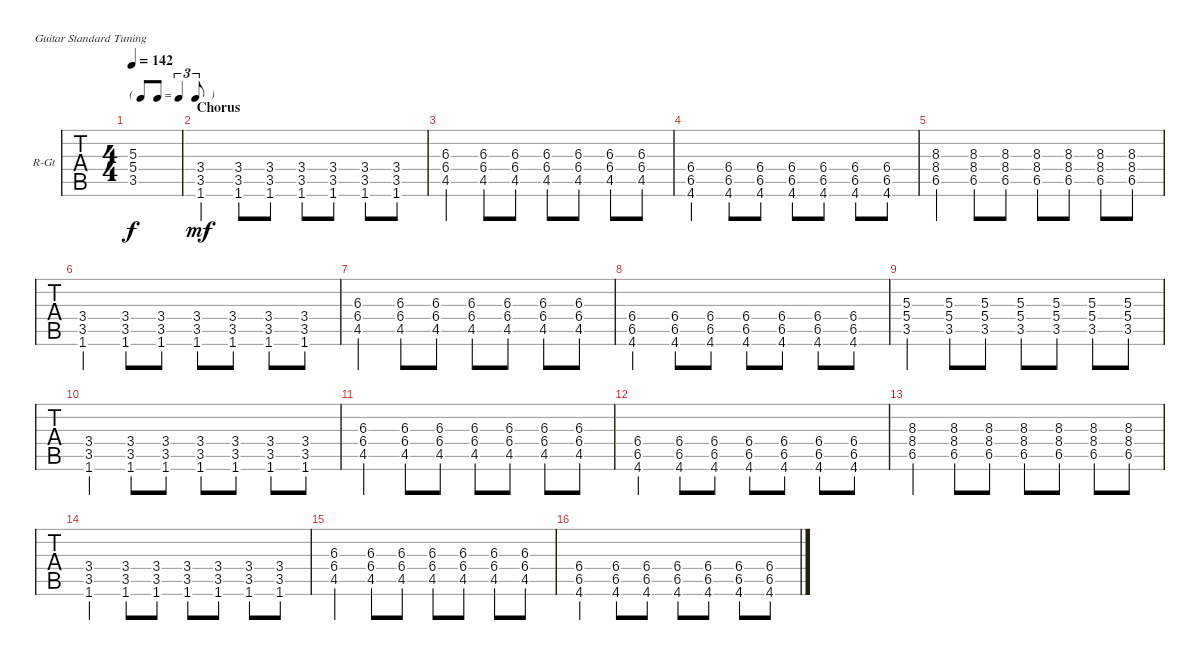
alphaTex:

\defaultSystemsLayout 4
\bracketExtendMode groupsimilarinstruments
\firstSystemTrackNameOrientation horizontal
\otherSystemsTrackNameOrientation horizontal
\track ("Rythm Guitar (Billi Joe)" "R-Gt") {instrument distortionguitar}
\staff {tabs}
\tuning (E4 B3 G3 D3 A2 E2)
\ts (4 4)
\tf triplet8th
\tempo 142
\clef g2
\ks c
(3.5{t} 5.4{t} 5.3{t}).1{dy f} |
\section ("" "Chorus")
(3.4 3.5 1.6).4{dy mf} (3.4 3.5 1.6).8 (3.4 3.5 1.6).8 (3.4 3.5 1.6).8 (3.4 3.5 1.6).8 (3.4 3.5 1.6).8 (3.4 3.5 1.6).8 |
(6.4 6.3 4.5).4 (6.4 6.3 4.5).8 (6.4 6.3 4.5).8 (6.4 6.3 4.5).8 (6.4 6.3 4.5).8 (6.4 6.3 4.5).8 (6.4 6.3 4.5).8 |
(6.4 4.6 6.5).4 (6.4 6.5 4.6).8 (6.4 6.5 4.6).8 (6.4 6.5 4.6).8 (6.4 6.5 4.6).8 (6.4 6.5 4.6).8 (6.4 6.5 4.6).8 |
(8.4 8.3 6.5).4 (8.4 8.3 6.5).8 (8.4 8.3 6.5).8 (8.4 8.3 6.5).8 (8.4 8.3 6.5).8 (8.4 8.3 6.5).8 (8.4 8.3 6.5).8 |
(3.4 3.5 1.6).4 (3.4 3.5 1.6).8 (3.4 3.5 1.6).8 (3.4 3.5 1.6).8 (3.4 3.5 1.6).8 (3.4 3.5 1.6).8 (3.4 3.5 1.6).8 |
(6.4 6.3 4.5).4 (6.4 6.3 4.5).8 (6.4 6.3 4.5).8 (6.4 6.3 4.5).8 (6.4 6.3 4.5).8 (6.4 6.3 4.5).8 (6.4 6.3 4.5).8 |
(6.4 4.6 6.5).4 (6.4 6.5 4.6).8 (6.4 6.5 4.6).8 (6.4 6.5 4.6).8 (6.4 6.5 4.6).8 (6.4 6.5 4.6).8 (6.4 6.5 4.6).8 |
(5.4 5.3 3.5).4 (5.4 5.3 3.5).8 (5.4 5.3 3.5).8 (5.4 5.3 3.5).8 (5.4 5.3 3.5).8 (5.4 5.3 3.5).8 (5.4 5.3 3.5).8 |
(3.4 3.5 1.6).4 (3.4 3.5 1.6).8 (3.4 3.5 1.6).8 (3.4 3.5 1.6).8 (3.4 3.5 1.6).8 (3.4 3.5 1.6).8 (3.4 3.5 1.6).8 |
(6.4 6.3 4.5).4 (6.4 6.3 4.5).8 (6.4 6.3 4.5).8 (6.4 6.3 4.5).8 (6.4 6.3 4.5).8 (6.4 6.3 4.5).8 (6.4 6.3 4.5).8 |
(6.4 4.6 6.5).4 (6.4 6.5 4.6).8 (6.4 6.5 4.6).8 (6.4 6.5 4.6).8 (6.4 6.5 4.6).8 (6.4 6.5 4.6).8 (6.4 6.5 4.6).8 |
(8.4 8.3 6.5).4 (8.4 8.3 6.5).8 (8.4 8.3 6.5).8 (8.4 8.3 6.5).8 (8.4 8.3 6.5).8 (8.4 8.3 6.5).8 (8.4 8.3 6.5).8 |
(3.4 3.5 1.6).4 (3.4 3.5 1.6).8 (3.4 3.5 1.6).8 (3.4 3.5 1.6).8 (3.4 3.5 1.6).8 (3.4 3.5 1.6).8 (3.4 3.5 1.6).8 |
(6.4 6.3 4.5).4 (6.4 6.3 4.5).8 (6.4 6.3 4.5).8 (6.4 6.3 4.5).8 (6.4 6.3 4.5).8 (6.4 6.3 4.5).8 (6.4 6.3 4.5).8 |
(6.4 4.6 6.5).4 (6.4 6.5 4.6).8 (6.4 6.5 4.6).8 (6.4 6.5 4.6).8 (6.4 6.5 4.6).8 (6.4 6.5 4.6).8 (6.4 6.5 4.6).8
